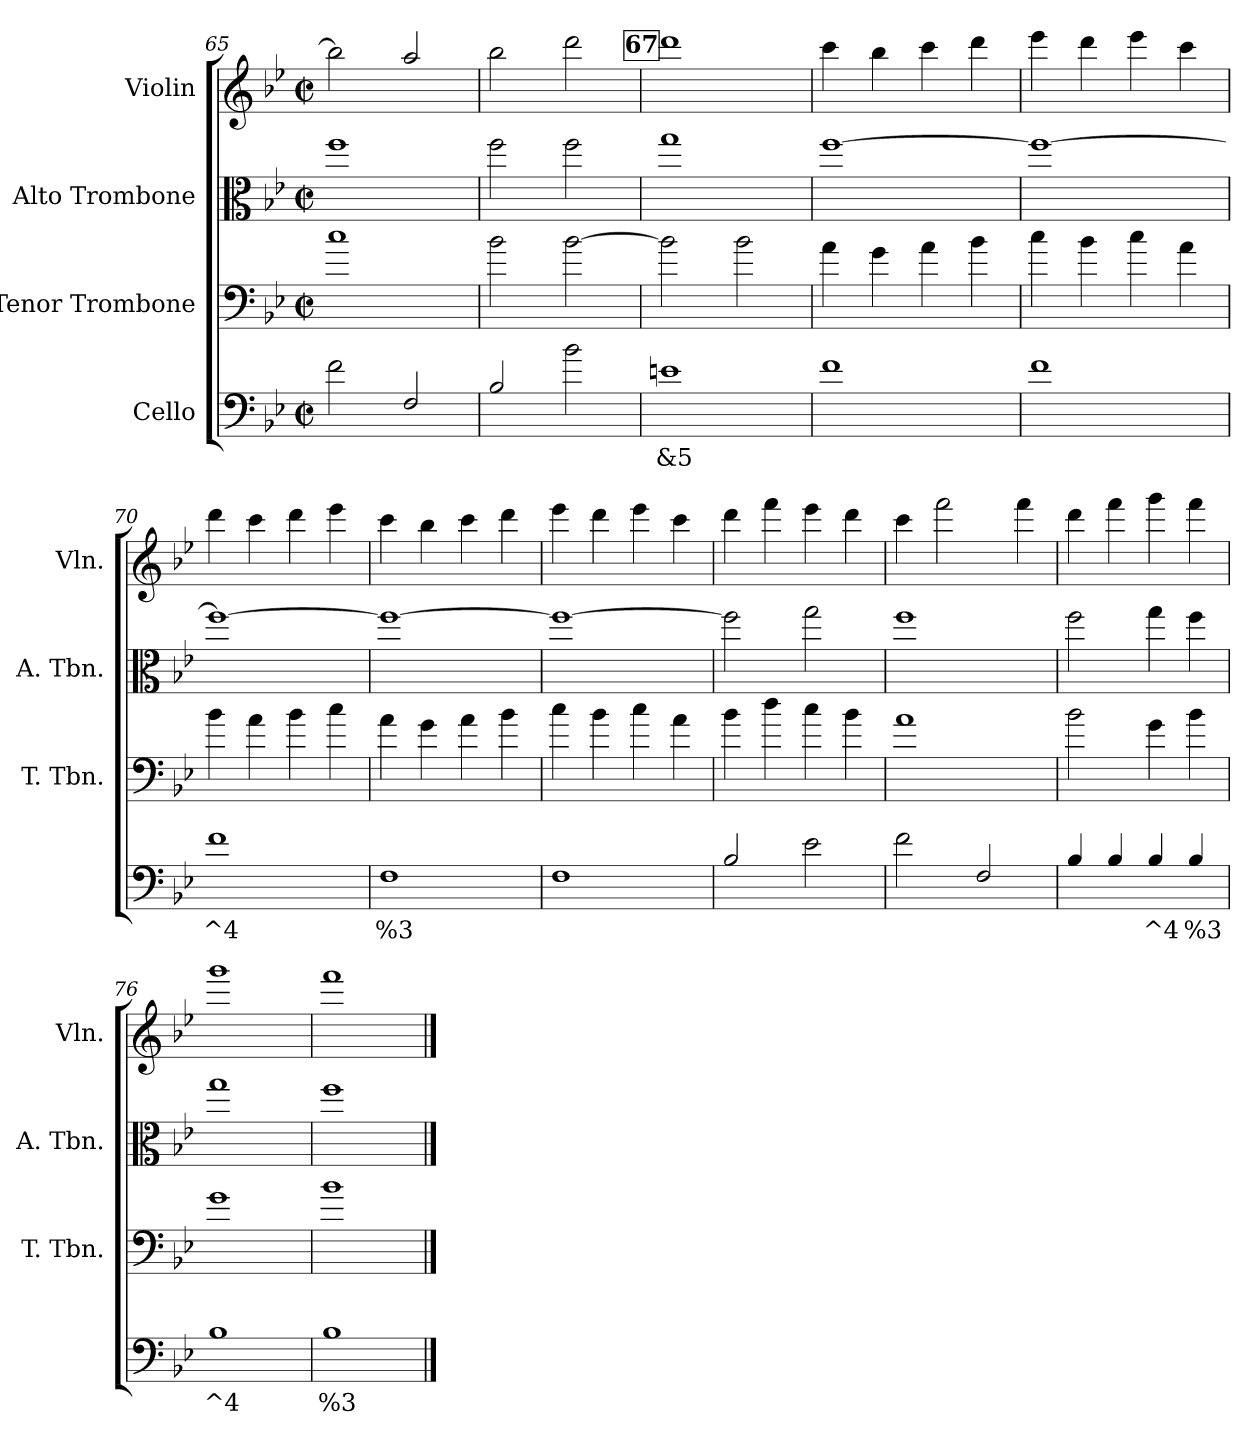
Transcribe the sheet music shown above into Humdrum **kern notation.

**kern	**text	**kern	**kern	**kern
*part4	*part4	*part3	*part2	*part1
*staff4	*staff4	*staff3	*staff2	*staff1
*I"Cello	*	*I"Tenor Trombone	*I"Alto Trombone	*I"Violin
*	*	*I'T. Tbn.	*I'A. Tbn.	*I'Vln.
*clefF4	*	*clefF4	*clefC3	*clefG2
*ITrd7c12	*	*ITrd7c12	*ITrd7c12	*ITrd7c12
*k[b-e-]	*	*k[b-e-]	*k[b-e-]	*k[b-e-]
*B-:	*	*B-:	*B-:	*B-:
*M2/2	*	*M2/2	*M2/2	*M2/2
*met(c|)	*	*met(c|)	*met(c|)	*met(c|)
=65	=65	=65	=65	=65
2F\	.	1c	1f	2b-\]
2FF/	.	.	.	2a/
=66	=66	=66	=66	=66
2BB-/	.	2B-\	2f\	2b-\
2B-\	.	[2B-\	2f\	2dd\
!!LO:REH:place=s1:a:B:fs=8.3:t=67
=67	=67	=67	=67	=67
!	!LO:LY:b	!	!	!
1En	&5	2B-\]	1g	1dd
.	.	2B-\	.	.
=68	=68	=68	=68	=68
1F	.	4A\	[1f	4cc\
.	.	4G\	.	4b-\
.	.	4A\	.	4cc\
.	.	4B-\	.	4dd\
=69	=69	=69	=69	=69
1F	.	4c\	1f_	4ee-\
.	.	4B-\	.	4dd\
.	.	4c\	.	4ee-\
.	.	4A\	.	4cc\
=70	=70	=70	=70	=70
!	!LO:LY:b	!	!	!
1F	^4	4B-\	1f_	4dd\
.	.	4A\	.	4cc\
.	.	4B-\	.	4dd\
.	.	4c\	.	4ee-\
=71	=71	=71	=71	=71
!	!LO:LY:b	!	!	!
1FF	%3	4A\	1f_	4cc\
.	.	4G\	.	4b-\
.	.	4A\	.	4cc\
.	.	4B-\	.	4dd\
=72	=72	=72	=72	=72
1FF	.	4c\	1f_	4ee-\
.	.	4B-\	.	4dd\
.	.	4c\	.	4ee-\
.	.	4A\	.	4cc\
!!LO:LB:g=z
=73	=73	=73	=73	=73
2BB-/	.	4B-\	2f\]	4dd\
.	.	4d\	.	4ff\
2E-\	.	4c\	2g\	4ee-\
.	.	4B-\	.	4dd\
=74	=74	=74	=74	=74
2F\	.	1A	1f	4cc\
.	.	.	.	2ff\
2FF/	.	.	.	.
.	.	.	.	4ff\
=75	=75	=75	=75	=75
4BB-/	.	2B-\	2f\	4dd\
4BB-/	.	.	.	4ff\
!	!LO:LY:b	!	!	!
4BB-/	^4	4G\	4g\	4gg\
!	!LO:LY:b	!	!	!
4BB-/	%3	4B-\	4f\	4ff\
=76	=76	=76	=76	=76
!	!LO:LY:b	!	!	!
1BB-	^4	1G	1g	1gg
=77	=77	=77	=77	=77
!	!LO:LY:b	!	!	!
1BB-	%3	1B-	1f	1ff
==	==	==	==	==
*-	*-	*-	*-	*-
